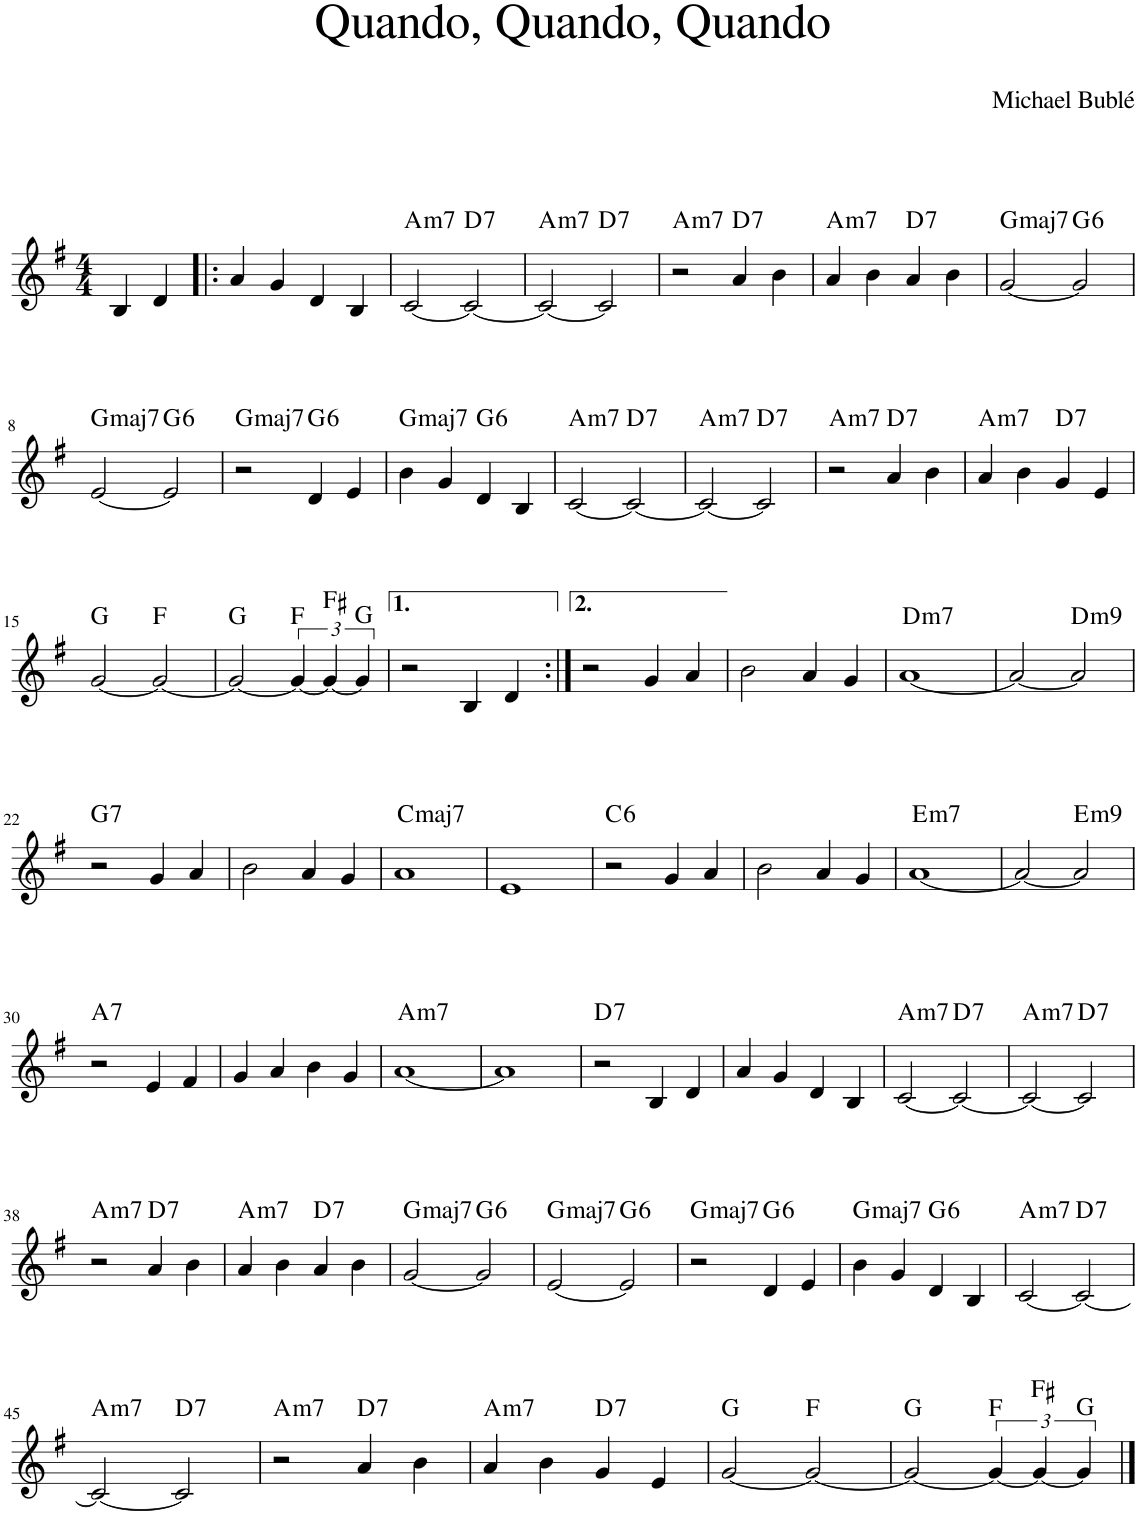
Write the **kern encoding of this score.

**kern	**harte
*part1	*part1
*staff1	*
*I"Piano	*
*I'Pno.	*
*clefG2	*
*k[f#]	*
*M4/4	*
=1	=1
4B/	.
4d/	.
=2!|:	=2!|:
4a/	.
4g/	.
4d/	.
4B/	.
=3	=3
!	!LO:H:kt=m7
[2c/	A:min7
!	!LO:H:kt=7
2c/_	D:7
=4	=4
!	!LO:H:kt=m7
2c/_	A:min7
!	!LO:H:kt=7
2c/]	D:7
=5	=5
!	!LO:H:kt=m7
2r	A:min7
!	!LO:H:kt=7
4a/	D:7
4b\	.
=6	=6
!	!LO:H:kt=m7
4a/	A:min7
4b\	.
!	!LO:H:kt=7
4a/	D:7
4b\	.
=7	=7
!	!LO:H:kt=maj7
[2g/	G:maj7
!	!LO:H:kt=6
2g/]	G:maj6
!!LO:LB:g=z
=8	=8
!	!LO:H:kt=maj7
[2e/	G:maj7
!	!LO:H:kt=6
2e/]	G:maj6
=9	=9
!	!LO:H:kt=maj7
2r	G:maj7
!	!LO:H:kt=6
4d/	G:maj6
4e/	.
=10	=10
!	!LO:H:kt=maj7
4b\	G:maj7
4g/	.
!	!LO:H:kt=6
4d/	G:maj6
4B/	.
=11	=11
!	!LO:H:kt=m7
[2c/	A:min7
!	!LO:H:kt=7
2c/_	D:7
=12	=12
!	!LO:H:kt=m7
2c/_	A:min7
!	!LO:H:kt=7
2c/]	D:7
=13	=13
!	!LO:H:kt=m7
2r	A:min7
!	!LO:H:kt=7
4a/	D:7
4b\	.
=14	=14
!	!LO:H:kt=m7
4a/	A:min7
4b\	.
!	!LO:H:kt=7
4g/	D:7
4e/	.
!!LO:LB:g=z
=15	=15
[2g/	G:maj
2g/_	F:maj
=16	=16
2g/_	G:maj
6g/_	F:maj
6g/_	F#:maj
6g/]	G:maj
=17	=17
2r	.
4B/	.
4d/	.
=18:|!	=18:|!
2r	.
4g/	.
4a/	.
=19	=19
2b\	.
4a/	.
4g/	.
=20	=20
!	!LO:H:kt=m7
[1a	D:min7
=21	=21
2a/_	.
!	!LO:H:kt=m9
2a/]	D:min9
!!LO:LB:g=z
=22	=22
!	!LO:H:kt=7
2r	G:7
4g/	.
4a/	.
=23	=23
2b\	.
4a/	.
4g/	.
=24	=24
!	!LO:H:kt=maj7
1a	C:maj7
=25	=25
1e	.
=26	=26
!	!LO:H:kt=6
2r	C:maj6
4g/	.
4a/	.
=27	=27
2b\	.
4a/	.
4g/	.
=28	=28
!	!LO:H:kt=m7
[1a	E:min7
=29	=29
2a/_	.
!	!LO:H:kt=m9
2a/]	E:min9
!!LO:LB:g=z
=30	=30
!	!LO:H:kt=7
2r	A:7
4e/	.
4f#/	.
=31	=31
4g/	.
4a/	.
4b\	.
4g/	.
=32	=32
!	!LO:H:kt=m7
[1a	A:min7
=33	=33
1a]	.
=34	=34
!	!LO:H:kt=7
2r	D:7
4B/	.
4d/	.
=35	=35
4a/	.
4g/	.
4d/	.
4B/	.
=36	=36
!	!LO:H:kt=m7
[2c/	A:min7
!	!LO:H:kt=7
2c/_	D:7
=37	=37
!	!LO:H:kt=m7
2c/_	A:min7
!	!LO:H:kt=7
2c/]	D:7
!!LO:LB:g=z
=38	=38
!	!LO:H:kt=m7
2r	A:min7
!	!LO:H:kt=7
4a/	D:7
4b\	.
=39	=39
!	!LO:H:kt=m7
4a/	A:min7
4b\	.
!	!LO:H:kt=7
4a/	D:7
4b\	.
=40	=40
!	!LO:H:kt=maj7
[2g/	G:maj7
!	!LO:H:kt=6
2g/]	G:maj6
=41	=41
!	!LO:H:kt=maj7
[2e/	G:maj7
!	!LO:H:kt=6
2e/]	G:maj6
=42	=42
!	!LO:H:kt=maj7
2r	G:maj7
!	!LO:H:kt=6
4d/	G:maj6
4e/	.
=43	=43
!	!LO:H:kt=maj7
4b\	G:maj7
4g/	.
!	!LO:H:kt=6
4d/	G:maj6
4B/	.
=44	=44
!	!LO:H:kt=m7
[2c/	A:min7
!	!LO:H:kt=7
2c/_	D:7
!!LO:LB:g=z
=45	=45
!	!LO:H:kt=m7
2c/_	A:min7
!	!LO:H:kt=7
2c/]	D:7
=46	=46
!	!LO:H:kt=m7
2r	A:min7
!	!LO:H:kt=7
4a/	D:7
4b\	.
=47	=47
!	!LO:H:kt=m7
4a/	A:min7
4b\	.
!	!LO:H:kt=7
4g/	D:7
4e/	.
=48	=48
[2g/	G:maj
2g/_	F:maj
=49	=49
2g/_	G:maj
6g/_	F:maj
6g/_	F#:maj
6g/]	G:maj
==	==
*-	*-
